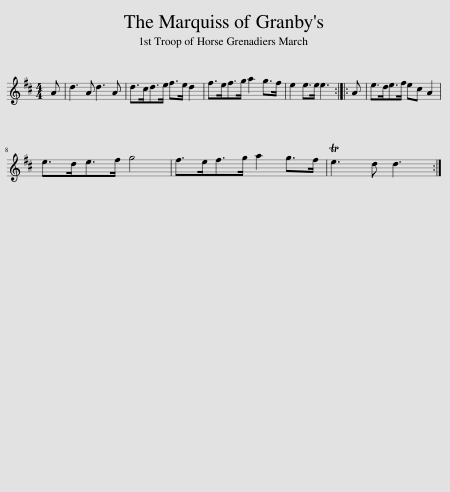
X:1
L:1/8
M:4/4
I:linebreak $
K:D
V:1 treble
V:1
 A | d3 A d3 A | d>cd>e f>e d2 | f>ef>g a2 g>f | e2 e>e e3 :: %5
 A | e>de>f ec A2 |$ e>de>f g4 | f>ef>g a2 g>f | Te3 d d3 :| %10
